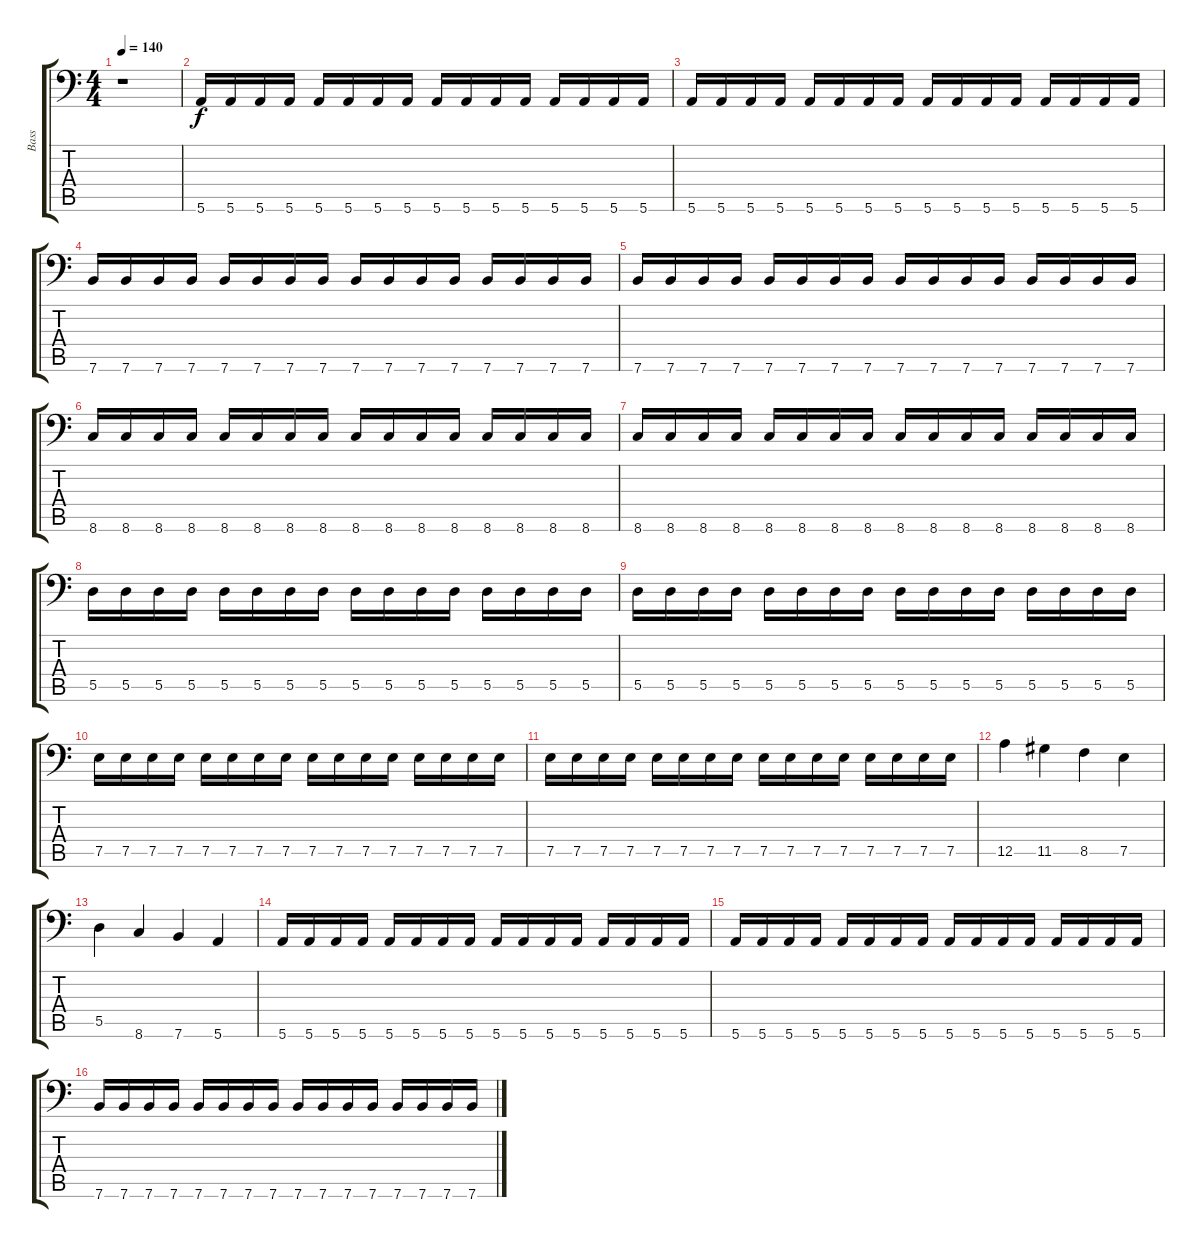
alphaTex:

\track ("Bass" "Bass") {instrument electricbassfinger}
\staff {score tabs}
\tuning (F3 C3 G2 D2 A1 E1) {hide}
\ts (4 4)
\tempo 140
\clef f4
\ks c
r.1{dy f instrument electricbassfinger} |
5.6.16 5.6.16 5.6.16 5.6.16 5.6.16 5.6.16 5.6.16 5.6.16 5.6.16 5.6.16 5.6.16 5.6.16 5.6.16 5.6.16 5.6.16 5.6.16 |
5.6.16 5.6.16 5.6.16 5.6.16 5.6.16 5.6.16 5.6.16 5.6.16 5.6.16 5.6.16 5.6.16 5.6.16 5.6.16 5.6.16 5.6.16 5.6.16 |
7.6.16 7.6.16 7.6.16 7.6.16 7.6.16 7.6.16 7.6.16 7.6.16 7.6.16 7.6.16 7.6.16 7.6.16 7.6.16 7.6.16 7.6.16 7.6.16 |
7.6.16 7.6.16 7.6.16 7.6.16 7.6.16 7.6.16 7.6.16 7.6.16 7.6.16 7.6.16 7.6.16 7.6.16 7.6.16 7.6.16 7.6.16 7.6.16 |
8.6.16 8.6.16 8.6.16 8.6.16 8.6.16 8.6.16 8.6.16 8.6.16 8.6.16 8.6.16 8.6.16 8.6.16 8.6.16 8.6.16 8.6.16 8.6.16 |
8.6.16 8.6.16 8.6.16 8.6.16 8.6.16 8.6.16 8.6.16 8.6.16 8.6.16 8.6.16 8.6.16 8.6.16 8.6.16 8.6.16 8.6.16 8.6.16 |
5.5.16 5.5.16 5.5.16 5.5.16 5.5.16 5.5.16 5.5.16 5.5.16 5.5.16 5.5.16 5.5.16 5.5.16 5.5.16 5.5.16 5.5.16 5.5.16 |
5.5.16 5.5.16 5.5.16 5.5.16 5.5.16 5.5.16 5.5.16 5.5.16 5.5.16 5.5.16 5.5.16 5.5.16 5.5.16 5.5.16 5.5.16 5.5.16 |
7.5.16 7.5.16 7.5.16 7.5.16 7.5.16 7.5.16 7.5.16 7.5.16 7.5.16 7.5.16 7.5.16 7.5.16 7.5.16 7.5.16 7.5.16 7.5.16 |
7.5.16 7.5.16 7.5.16 7.5.16 7.5.16 7.5.16 7.5.16 7.5.16 7.5.16 7.5.16 7.5.16 7.5.16 7.5.16 7.5.16 7.5.16 7.5.16 |
12.5.4 11.5.4 8.5.4 7.5.4 |
5.5.4 8.6.4 7.6.4 5.6.4 |
5.6.16 5.6.16 5.6.16 5.6.16 5.6.16 5.6.16 5.6.16 5.6.16 5.6.16 5.6.16 5.6.16 5.6.16 5.6.16 5.6.16 5.6.16 5.6.16 |
5.6.16 5.6.16 5.6.16 5.6.16 5.6.16 5.6.16 5.6.16 5.6.16 5.6.16 5.6.16 5.6.16 5.6.16 5.6.16 5.6.16 5.6.16 5.6.16 |
7.6.16 7.6.16 7.6.16 7.6.16 7.6.16 7.6.16 7.6.16 7.6.16 7.6.16 7.6.16 7.6.16 7.6.16 7.6.16 7.6.16 7.6.16 7.6.16
